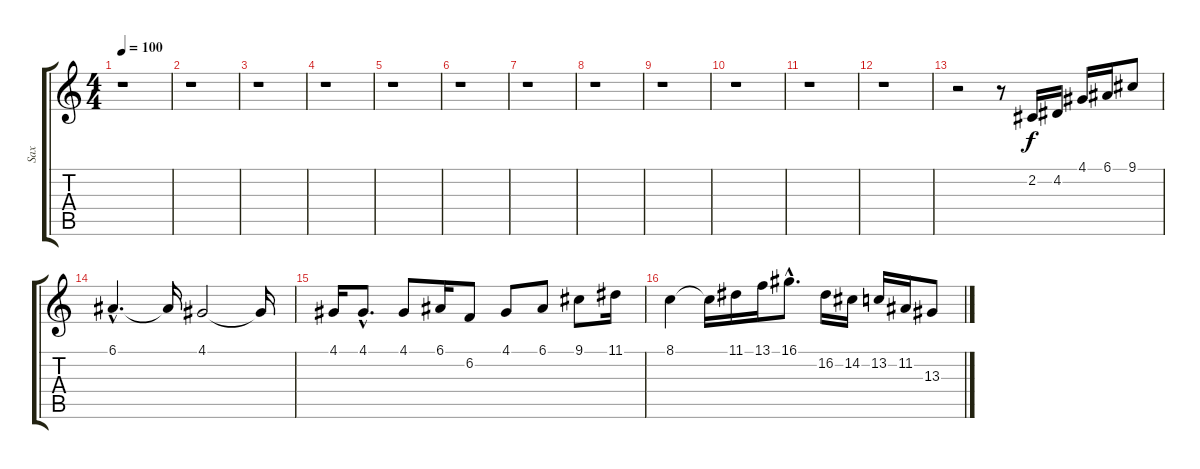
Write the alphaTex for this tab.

\track ("Sax" "Sax") {instrument altosax}
\staff {score tabs}
\tuning (E4 B3 G3 D3 A2 E2) {hide}
\ts (4 4)
\tempo 100
\clef g2
\ks c
r.1{dy f} |
r.1 |
r.1 |
r.1 |
r.1 |
r.1 |
r.1 |
r.1 |
r.1 |
r.1 |
r.1 |
r.1 |
r.2 r.8 2.2.16 4.2.16 4.1.16 6.1.16 9.1.8 |
6.1{hac}.4{d} 6.1{t}.16 4.1.2 4.1{t}.16 |
4.1.16 4.1{hac}.8{d} 4.1.8 6.1.16 6.2.8 4.1.8 6.1.8 9.1.8 11.1.16 |
8.1.4 8.1{t}.16 11.1.16 13.1.16 16.1{hac}.8{d} 16.2.16 14.2.16 13.2.16 11.2.16 13.3.8
